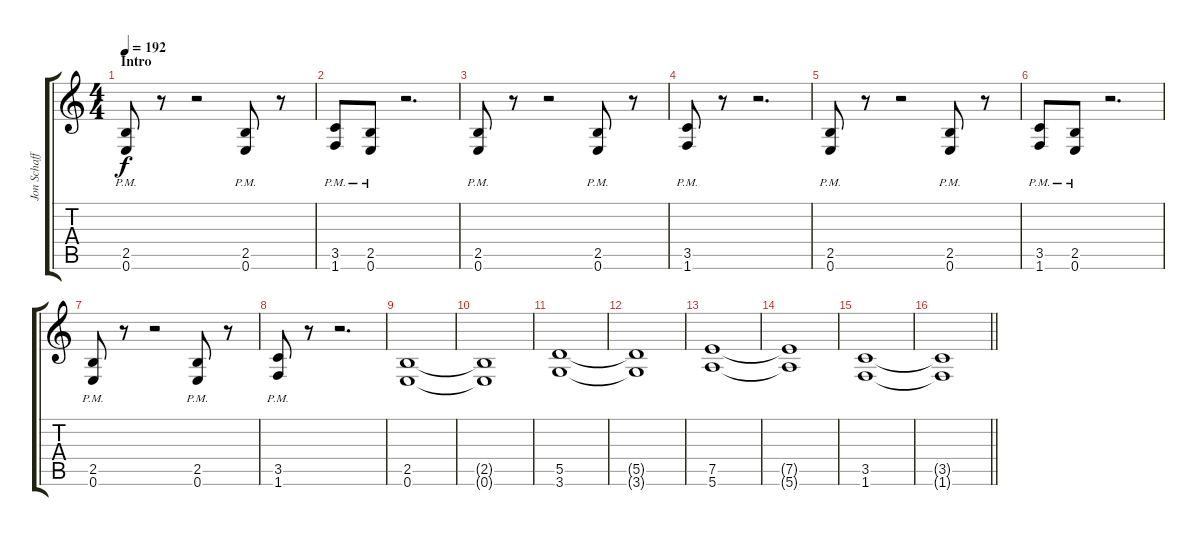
\track ("Jon Schaffer" "Jon Schaff") {instrument distortionguitar}
\staff {score tabs}
\tuning (E4 B3 G3 D3 A2 E2) {hide}
\ts (4 4)
\section ("" "Intro")
\tempo 192
\clef g2
\ks c
(2.5{pm} 0.6{pm}).8{dy f instrument distortionguitar} r.8 r.2 (2.5{pm} 0.6{pm}).8 r.8 |
(3.5{pm} 1.6{pm}).8 (2.5{pm} 0.6{pm}).8 r.2{d} |
(2.5{pm} 0.6{pm}).8 r.8 r.2 (2.5{pm} 0.6{pm}).8 r.8 |
(3.5{pm} 1.6{pm}).8 r.8 r.2{d} |
(2.5{pm} 0.6{pm}).8 r.8 r.2 (2.5{pm} 0.6{pm}).8 r.8 |
(3.5{pm} 1.6{pm}).8 (2.5{pm} 0.6{pm}).8 r.2{d} |
(2.5{pm} 0.6{pm}).8 r.8 r.2 (2.5{pm} 0.6{pm}).8 r.8 |
(3.5{pm} 1.6{pm}).8 r.8 r.2{d} |
(2.5 0.6).1 |
(2.5{t} 0.6{t}).1 |
(5.5 3.6).1 |
(5.5{t} 3.6{t}).1 |
(7.5 5.6).1 |
(7.5{t} 5.6{t}).1 |
(3.5 1.6).1 |
\barLineRight lightlight
(3.5{t} 1.6{t}).1
